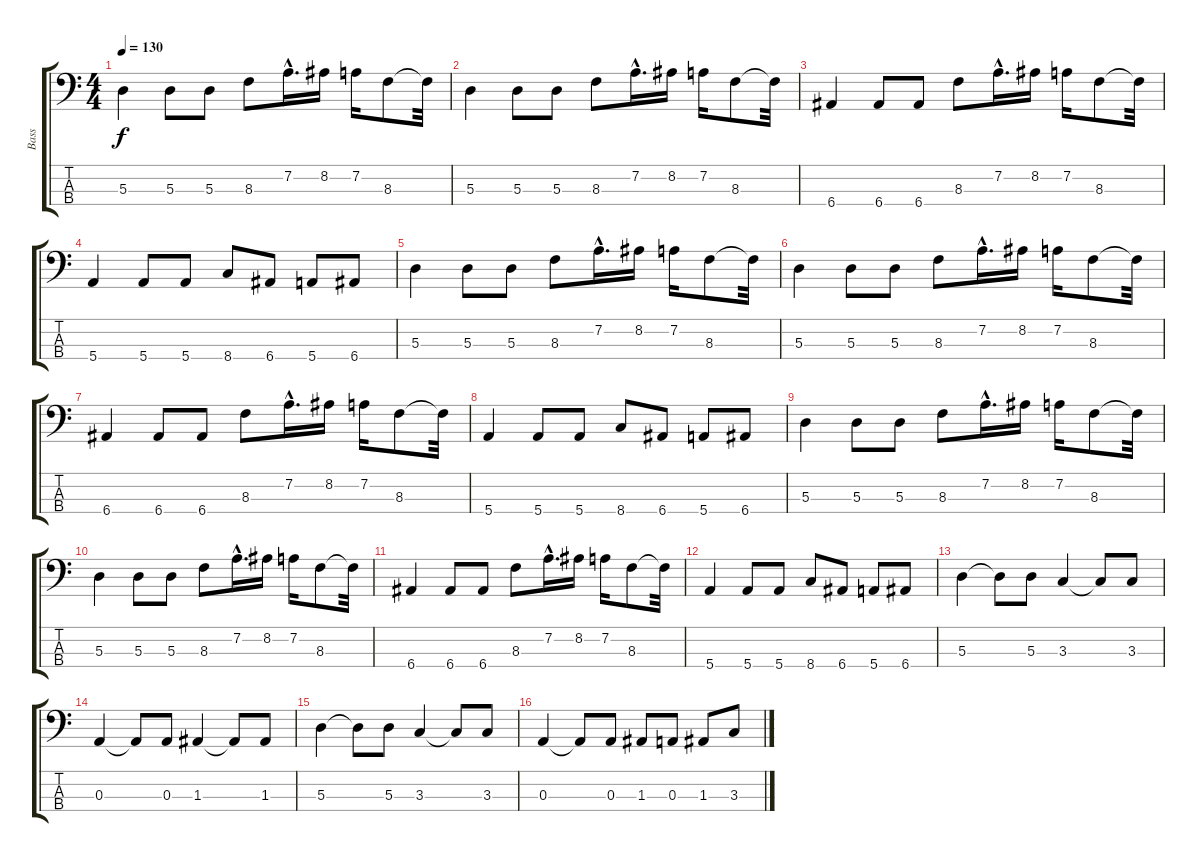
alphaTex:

\track ("Bass" "Bass") {instrument electricbassfinger}
\staff {score tabs}
\tuning (G2 D2 A1 E1) {hide}
\ts (4 4)
\tempo 130
\clef f4
\ks c
5.3.4{dy f} 5.3.8 5.3.8 8.3.8 7.2{hac}.16{d} 8.2.16 7.2.16 8.3.8 8.3{t}.32 |
5.3.4 5.3.8 5.3.8 8.3.8 7.2{hac}.16{d} 8.2.16 7.2.16 8.3.8 8.3{t}.32 |
6.4.4 6.4.8 6.4.8 8.3.8 7.2{hac}.16{d} 8.2.16 7.2.16 8.3.8 8.3{t}.32 |
5.4.4 5.4.8 5.4.8 8.4.8 6.4.8 5.4.8 6.4.8 |
5.3.4 5.3.8 5.3.8 8.3.8 7.2{hac}.16{d} 8.2.16 7.2.16 8.3.8 8.3{t}.32 |
5.3.4 5.3.8 5.3.8 8.3.8 7.2{hac}.16{d} 8.2.16 7.2.16 8.3.8 8.3{t}.32 |
6.4.4 6.4.8 6.4.8 8.3.8 7.2{hac}.16{d} 8.2.16 7.2.16 8.3.8 8.3{t}.32 |
5.4.4 5.4.8 5.4.8 8.4.8 6.4.8 5.4.8 6.4.8 |
5.3.4 5.3.8 5.3.8 8.3.8 7.2{hac}.16{d} 8.2.16 7.2.16 8.3.8 8.3{t}.32 |
5.3.4 5.3.8 5.3.8 8.3.8 7.2{hac}.16{d} 8.2.16 7.2.16 8.3.8 8.3{t}.32 |
6.4.4 6.4.8 6.4.8 8.3.8 7.2{hac}.16{d} 8.2.16 7.2.16 8.3.8 8.3{t}.32 |
5.4.4 5.4.8 5.4.8 8.4.8 6.4.8 5.4.8 6.4.8 |
5.3.4 5.3{t}.8 5.3.8 3.3.4 3.3{t}.8 3.3.8 |
0.3.4 0.3{t}.8 0.3.8 1.3.4 1.3{t}.8 1.3.8 |
5.3.4 5.3{t}.8 5.3.8 3.3.4 3.3{t}.8 3.3.8 |
0.3.4 0.3{t}.8 0.3.8 1.3.8 0.3.8 1.3.8 3.3.8
